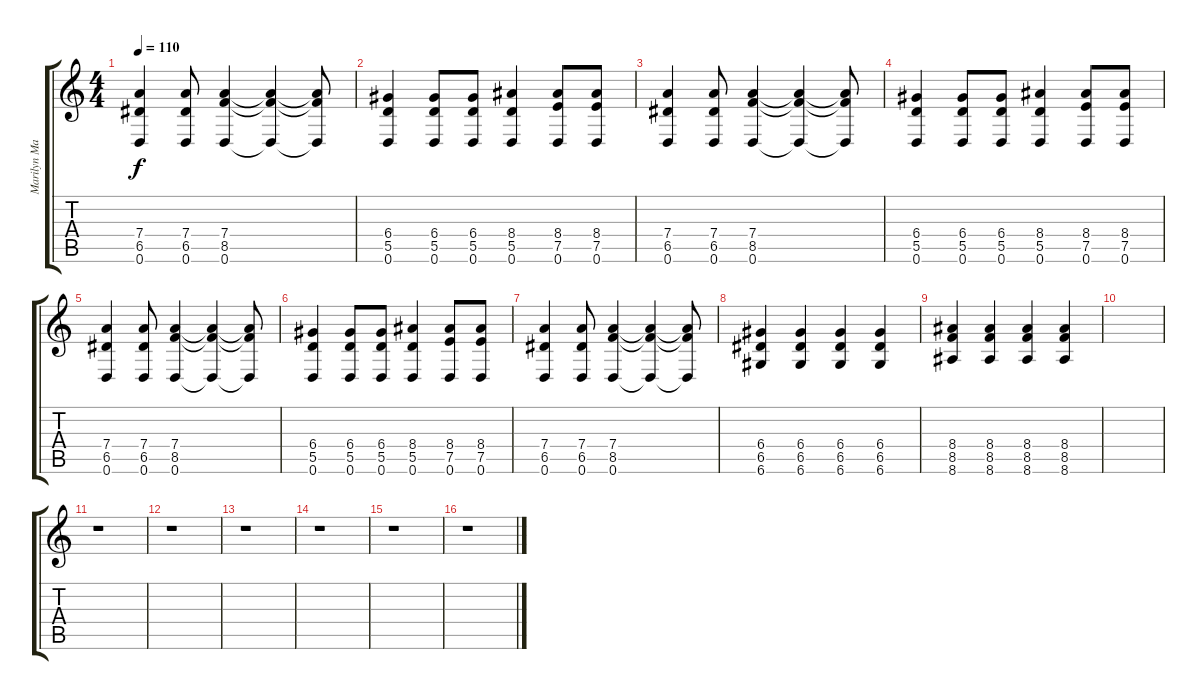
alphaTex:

\track ("Marilyn Manson" "Marilyn Ma") {instrument acousticguitarsteel}
\staff {score tabs}
\tuning (E4 B3 G3 D3 A2 D2) {hide}
\ts (4 4)
\tempo 110
\clef g2
\ks c
(7.4 6.5 0.6).4{dy f} (7.4 6.5 0.6).8 (7.4 8.5 0.6).4 (7.4{t} 8.5{t} 0.6{t}).4 (7.4{t} 8.5{t} 0.6{t}).8 |
(6.4 5.5 0.6).4 (6.4 5.5 0.6).8 (6.4 5.5 0.6).8 (8.4 5.5 0.6).4 (8.4 7.5 0.6).8 (8.4 7.5 0.6).8 |
(7.4 6.5 0.6).4 (7.4 6.5 0.6).8 (7.4 8.5 0.6).4 (7.4{t} 8.5{t} 0.6{t}).4 (7.4{t} 8.5{t} 0.6{t}).8 |
(6.4 5.5 0.6).4 (6.4 5.5 0.6).8 (6.4 5.5 0.6).8 (8.4 5.5 0.6).4 (8.4 7.5 0.6).8 (8.4 7.5 0.6).8 |
(7.4 6.5 0.6).4 (7.4 6.5 0.6).8 (7.4 8.5 0.6).4 (7.4{t} 8.5{t} 0.6{t}).4 (7.4{t} 8.5{t} 0.6{t}).8 |
(6.4 5.5 0.6).4 (6.4 5.5 0.6).8 (6.4 5.5 0.6).8 (8.4 5.5 0.6).4 (8.4 7.5 0.6).8 (8.4 7.5 0.6).8 |
(7.4 6.5 0.6).4 (7.4 6.5 0.6).8 (7.4 8.5 0.6).4 (7.4{t} 8.5{t} 0.6{t}).4 (7.4{t} 8.5{t} 0.6{t}).8 |
(6.4 6.5 6.6).4 (6.4 6.5 6.6).4 (6.4 6.5 6.6).4 (6.4 6.5 6.6).4 |
(8.4 8.5 8.6).4 (8.4 8.5 8.6).4 (8.4 8.5 8.6).4 (8.4 8.5 8.6).4 |
|
r.1 |
r.1 |
r.1 |
r.1 |
r.1 |
r.1
